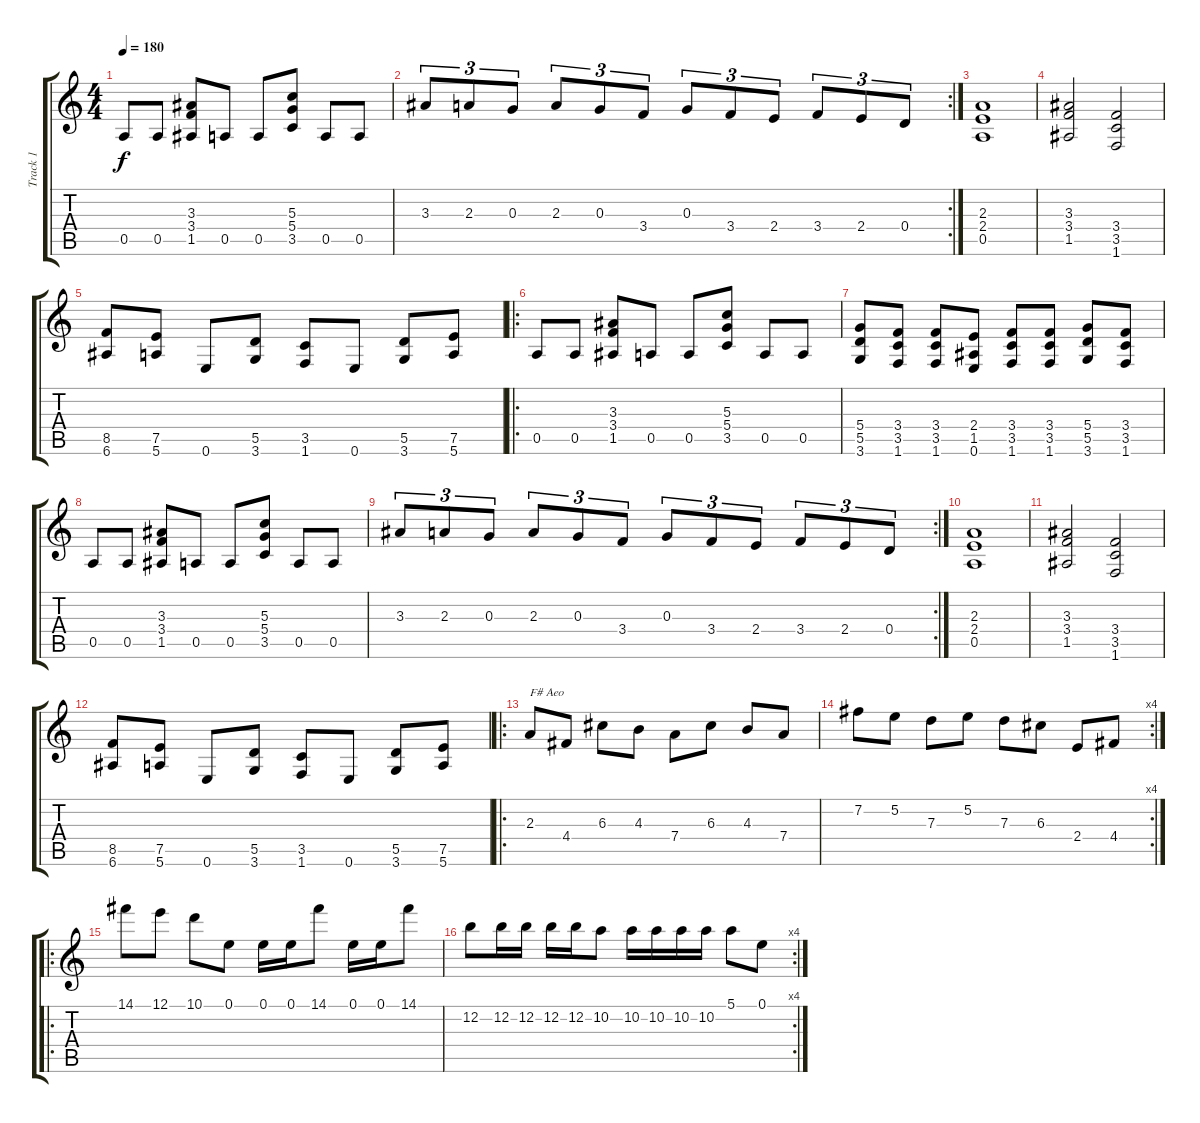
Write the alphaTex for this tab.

\track ("Track 1" "Track 1") {instrument distortionguitar}
\staff {score tabs}
\tuning (E4 B3 G3 D3 A2 E2) {hide}
\ts (4 4)
\tempo 180
\clef g2
\ks c
0.5.8{dy f} 0.5.8 (3.3 3.4 1.5).8 0.5.8 0.5.8 (5.3 5.4 3.5).8 0.5.8 0.5.8 |
\rc 2
3.3.8{tu (3 2)} 2.3.8{tu (3 2)} 0.3.8{tu (3 2)} 2.3.8{tu (3 2)} 0.3.8{tu (3 2)} 3.4.8{tu (3 2)} 0.3.8{tu (3 2)} 3.4.8{tu (3 2)} 2.4.8{tu (3 2)} 3.4.8{tu (3 2)} 2.4.8{tu (3 2)} 0.4.8{tu (3 2)} |
(2.3 2.4 0.5).1 |
(3.3 3.4 1.5).2 (3.4 3.5 1.6).2 |
(8.5 6.6).8 (7.5 5.6).8 0.6.8 (5.5 3.6).8 (3.5 1.6).8 0.6.8 (5.5 3.6).8 (7.5 5.6).8 |
\ro
0.5.8 0.5.8 (3.3 3.4 1.5).8 0.5.8 0.5.8 (5.3 5.4 3.5).8 0.5.8 0.5.8 |
(5.4 5.5 3.6).8 (3.4 3.5 1.6).8 (3.4 3.5 1.6).8 (2.4 1.5 0.6).8 (3.4 3.5 1.6).8 (3.4 3.5 1.6).8 (5.4 5.5 3.6).8 (3.4 3.5 1.6).8 |
0.5.8 0.5.8 (3.3 3.4 1.5).8 0.5.8 0.5.8 (5.3 5.4 3.5).8 0.5.8 0.5.8 |
\rc 2
3.3.8{tu (3 2)} 2.3.8{tu (3 2)} 0.3.8{tu (3 2)} 2.3.8{tu (3 2)} 0.3.8{tu (3 2)} 3.4.8{tu (3 2)} 0.3.8{tu (3 2)} 3.4.8{tu (3 2)} 2.4.8{tu (3 2)} 3.4.8{tu (3 2)} 2.4.8{tu (3 2)} 0.4.8{tu (3 2)} |
(2.3 2.4 0.5).1 |
(3.3 3.4 1.5).2 (3.4 3.5 1.6).2 |
(8.5 6.6).8 (7.5 5.6).8 0.6.8 (5.5 3.6).8 (3.5 1.6).8 0.6.8 (5.5 3.6).8 (7.5 5.6).8 |
\ro
2.3.8{txt "F# Aeo"} 4.4.8 6.3.8 4.3.8 7.4.8 6.3.8 4.3.8 7.4.8 |
\rc 4
7.2.8 5.2.8 7.3.8 5.2.8 7.3.8 6.3.8 2.4.8 4.4.8 |
\ro
14.1.8 12.1.8 10.1.8 0.1.8 0.1.16 0.1.16 14.1.8 0.1.16 0.1.16 14.1.8 |
\rc 4
12.2.8 12.2.16 12.2.16 12.2.16 12.2.16 10.2.8 10.2.16 10.2.16 10.2.16 10.2.16 5.1.8 0.1.8
